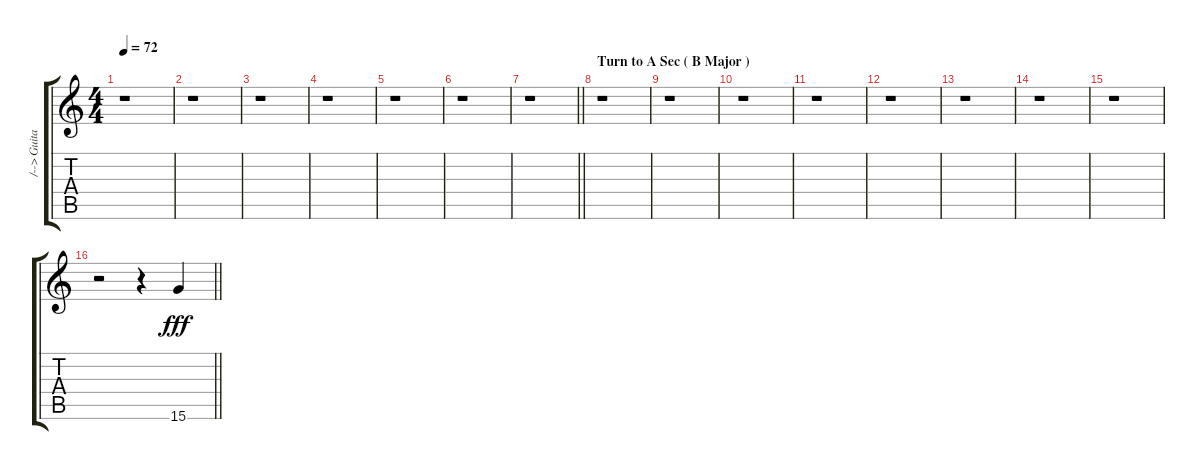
\track ("/--> Guitarra Distosion <---/" "/--> Guita") {instrument distortionguitar}
\staff {score tabs}
\tuning (E4 B3 G3 D3 A2 E2) {hide}
\ts (4 4)
\tempo 72
\clef g2
\ks c
r.1{dy fff} |
r.1 |
r.1 |
r.1 |
r.1 |
r.1 |
\barLineRight lightlight
r.1 |
\section ("" "Turn to A Sec ( B Major )")
r.1 |
r.1 |
r.1 |
r.1 |
r.1 |
r.1 |
r.1 |
r.1 |
\barLineRight lightlight
r.2 r.4 15.6.4
